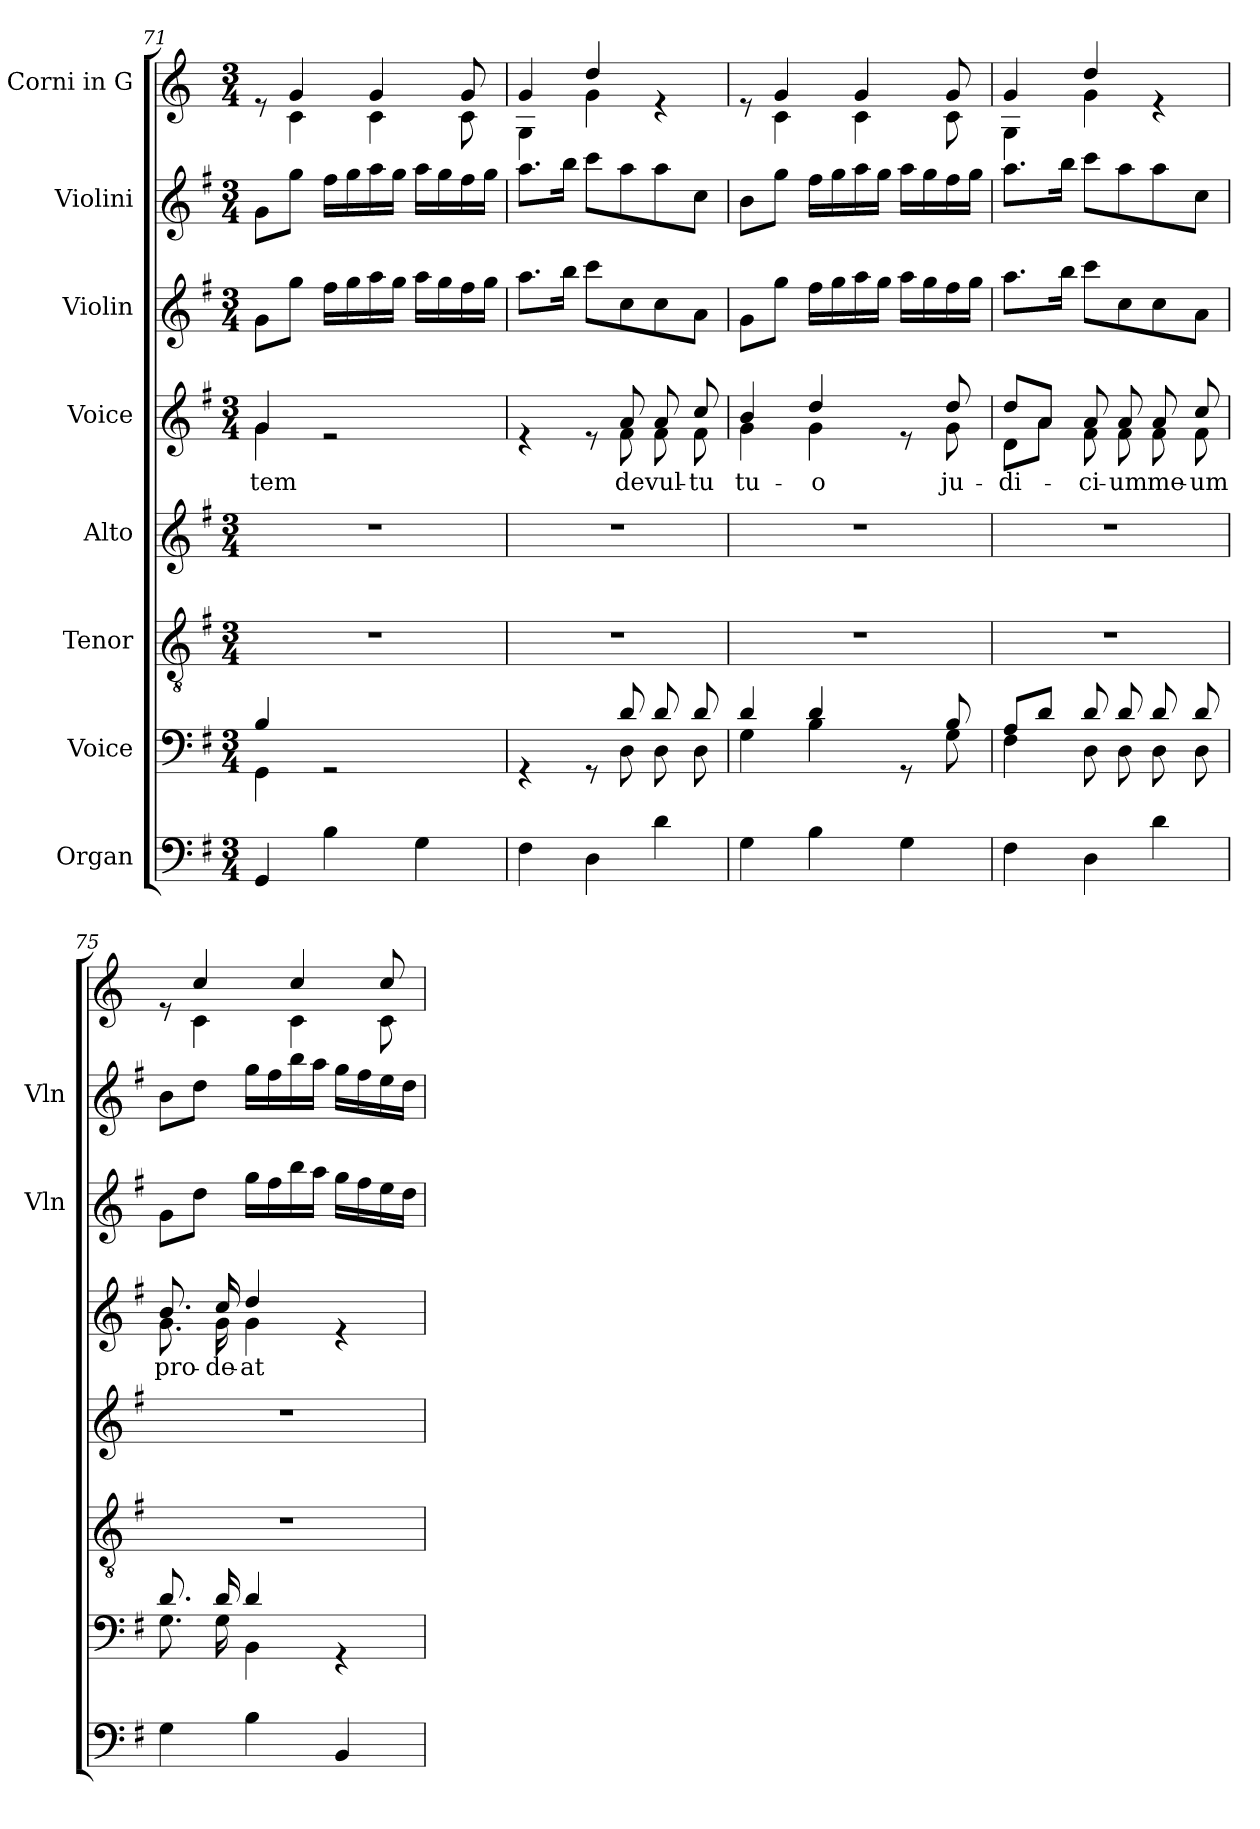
**kern	**kern	**kern	**kern	**kern	**text	**kern	**kern	**kern
*part8	*part7	*part6	*part5	*part4	*part4	*part3	*part2	*part1
*staff8	*staff7	*staff6	*staff5	*staff4	*staff4	*staff3	*staff2	*staff1
*I"Organ	*I"Voice	*I"Tenor	*I"Alto	*I"Voice	*	*I"Violin	*I"Violini	*I"Corni in G
*	*	*	*	*	*	*I'Vln	*I'Vln	*
!!LO:LB:g=z
*clefF4	*clefF4	*clefGv2	*clefG2	*clefG2	*	*clefG2	*clefG2	*clefG2
*	*	*	*	*	*	*	*	*ITrd3c5
*k[f#]	*k[f#]	*k[f#]	*k[f#]	*k[f#]	*	*k[f#]	*k[f#]	*k[f#]
*M3/4	*M3/4	*M3/4	*M3/4	*M3/4	*	*M3/4	*M3/4	*M3/4
=71	=71	=71	=71	=71	=71	=71	=71	=71
*	*^	*	*	*	*	*	*	*
!	!	!	!	!	!	!LO:LY:b	!	!	!
*	*	*	*	*	*^	*	*	*	*^
4GG/	4B/	4GG\	2.r	2.r	4g/	4g\	-tem	8g\L	8g\L	8re	8ryy
.	.	.	.	.	.	.	.	8gg\J	8gg\J	4d/	4G\
4B\	2rGG	2ryy	.	.	2re	2ryy	.	16ff#\LL	16ff#\LL	.	.
.	.	.	.	.	.	.	.	16gg\	16gg\	.	.
.	.	.	.	.	.	.	.	16aa\	16aa\	4d/	4G\
.	.	.	.	.	.	.	.	16gg\JJ	16gg\JJ	.	.
4G\	.	.	.	.	.	.	.	16aa\LL	16aa\LL	.	.
.	.	.	.	.	.	.	.	16gg\	16gg\	.	.
.	.	.	.	.	.	.	.	16ff#\	16ff#\	8d/	8G\
.	.	.	.	.	.	.	.	16gg\JJ	16gg\JJ	.	.
=72	=72	=72	=72	=72	=72	=72	=72	=72	=72	=72	=72
4F#\	4rGG	4.ryy	2.r	2.r	4re	4.ryy	.	8.aa\L	8.aa\L	4d/	4D\
.	.	.	.	.	.	.	.	16bb\Jk	16bb\Jk	.	.
4D\	8rGG	.	.	.	8re	.	.	8ccc\L	8ccc\L	4a/	4d\
!	!	!	!	!	!	!	!LO:LY:b	!	!	!	!
.	8d/	8D\	.	.	8a/	8f#\	de	8cc\	8aa\	.	.
!	!	!	!	!	!	!	!LO:LY:b	!	!	!	!
4d\	8d/	8D\	.	.	8a/	8f#\	vul-	8cc\	8aa\	4re	4ryy
!	!	!	!	!	!	!	!LO:LY:b	!	!	!	!
.	8d/	8D\	.	.	8cc/	8f#\	-tu	8a\J	8cc\J	.	.
=73	=73	=73	=73	=73	=73	=73	=73	=73	=73	=73	=73
!	!	!	!	!	!	!	!LO:LY:b	!	!	!	!
4G\	4d/	4G\	2.r	2.r	4b/	4g\	tu-	8g\L	8b\L	8re	8ryy
.	.	.	.	.	.	.	.	8gg\J	8gg\J	4d/	4G\
!	!	!	!	!	!	!	!LO:LY:b	!	!	!	!
4B\	4d/	4B\	.	.	4dd/	4g\	-o	16ff#\LL	16ff#\LL	.	.
.	.	.	.	.	.	.	.	16gg\	16gg\	.	.
.	.	.	.	.	.	.	.	16aa\	16aa\	4d/	4G\
.	.	.	.	.	.	.	.	16gg\JJ	16gg\JJ	.	.
4G\	8rGG	8ryy	.	.	8re	8ryy	.	16aa\LL	16aa\LL	.	.
.	.	.	.	.	.	.	.	16gg\	16gg\	.	.
!	!	!	!	!	!	!	!LO:LY:b	!	!	!	!
.	8B/	8G\	.	.	8dd/	8g\	ju-	16ff#\	16ff#\	8d/	8G\
.	.	.	.	.	.	.	.	16gg\JJ	16gg\JJ	.	.
=74	=74	=74	=74	=74	=74	=74	=74	=74	=74	=74	=74
!	!	!	!	!	!	!	!LO:LY:b	!	!	!	!
4F#\	8A/L	4F#\	2.r	2.r	8dd/L	8d\L	-di-	8.aa\L	8.aa\L	4d/	4D\
.	8d/J	.	.	.	8a/J	8a\J	.	.	.	.	.
.	.	.	.	.	.	.	.	16bb\Jk	16bb\Jk	.	.
!	!	!	!	!	!	!	!LO:LY:b	!	!	!	!
4D\	8d/	8D\	.	.	8a/	8f#\	-ci-	8ccc\L	8ccc\L	4a/	4d\
!	!	!	!	!	!	!	!LO:LY:b	!	!	!	!
.	8d/	8D\	.	.	8a/	8f#\	-um	8cc\	8aa\	.	.
!	!	!	!	!	!	!	!LO:LY:b	!	!	!	!
4d\	8d/	8D\	.	.	8a/	8f#\	me-	8cc\	8aa\	4re	4ryy
!	!	!	!	!	!	!	!LO:LY:b	!	!	!	!
.	8d/	8D\	.	.	8cc/	8f#\	-um	8a\J	8cc\J	.	.
=75	=75	=75	=75	=75	=75	=75	=75	=75	=75	=75	=75
!	!	!	!	!	!	!	!LO:LY:b	!	!	!	!
4G\	8.d/	8.G\	2.r	2.r	8.b/	8.g\	pro-	8g\L	8b\L	8re	8ryy
.	.	.	.	.	.	.	.	8dd\J	8dd\J	4g/	4G\
!	!	!	!	!	!	!	!LO:LY:b	!	!	!	!
.	16d/	16G\	.	.	16cc/	16g\	-de-	.	.	.	.
!	!	!	!	!	!	!	!LO:LY:b	!	!	!	!
4B\	4d/	4BB\	.	.	4dd/	4g\	-at	16gg\LL	16gg\LL	.	.
.	.	.	.	.	.	.	.	16ff#\	16ff#\	.	.
.	.	.	.	.	.	.	.	16bb\	16bb\	4g/	4G\
.	.	.	.	.	.	.	.	16aa\JJ	16aa\JJ	.	.
4BB/	4rGG	4ryy	.	.	4re	4ryy	.	16gg\LL	16gg\LL	.	.
.	.	.	.	.	.	.	.	16ff#\	16ff#\	.	.
.	.	.	.	.	.	.	.	16ee\	16ee\	8g/	8G\
.	.	.	.	.	.	.	.	16dd\JJ	16dd\JJ	.	.
*	*v	*v	*	*	*v	*v	*	*	*	*v	*v
=	=	=	=	=	=	=	=	=
*-	*-	*-	*-	*-	*-	*-	*-	*-
